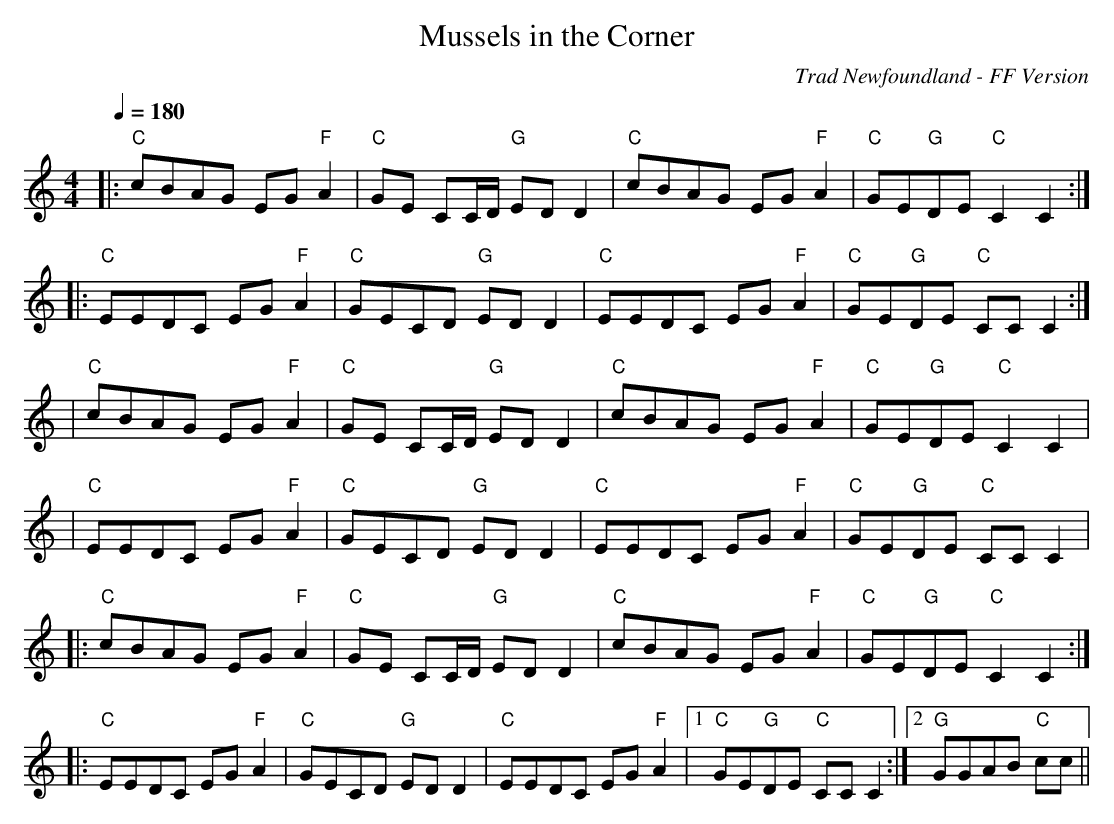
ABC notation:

X:1
T:Mussels in the Corner
O: Trad Newfoundland - FF Version
M:4/4
L:1/8
Q:1/4=180
K:C
|: "C"cBAG EG "F"A2|"C"GE CC/D/ "G"EDD2 |"C"cBAG EG "F"A2|"C"GE"G"DE "C"C2C2 :|
|: "C"EEDC EG "F"A2|"C"GECD "G"EDD2 |"C"EEDC EG "F"A2|"C"GE"G"DE "C"CCC2 :|
|"C"cBAG EG "F"A2|"C"GE CC/D/ "G"EDD2 |"C"cBAG EG "F"A2|"C"GE"G"DE "C"C2C2|
|"C"EEDC EG "F"A2|"C"GECD "G"EDD2 |"C"EEDC EG "F"A2|"C"GE"G"DE "C"CCC2|
|: "C"cBAG EG "F"A2|"C"GE CC/D/ "G"EDD2 |"C"cBAG EG "F"A2|"C"GE"G"DE "C"C2C2 :|
|: "C"EEDC EG "F"A2|"C"GECD "G"EDD2 |"C"EEDC EG "F"A2 |1 "C"GE"G"DE "C"CCC2 :|2 "G"GGAB "C"cc ||
